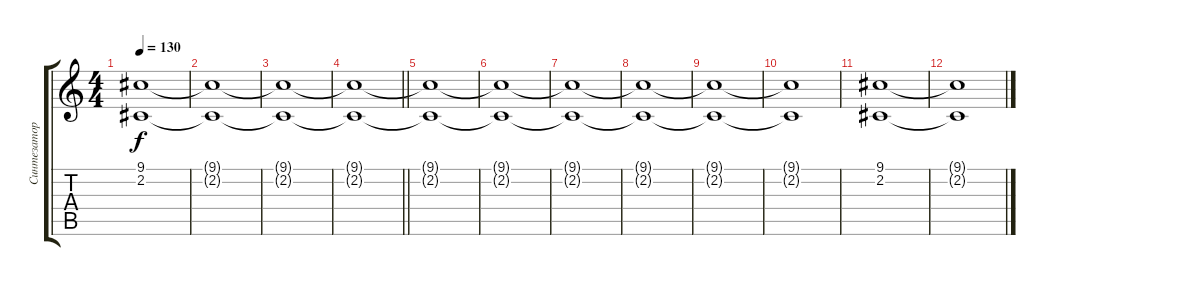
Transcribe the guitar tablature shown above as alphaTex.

\track ("Синтезатор" "Синтезатор") {instrument stringensemble1}
\staff {score tabs}
\tuning (E4 B3 G3 D3 A2 E2) {hide}
\ts (4 4)
\tempo 130
\clef g2
\ks c
(9.1 2.2).1{dy f} |
(9.1{t} 2.2{t}).1 |
(9.1{t} 2.2{t}).1 |
\barLineRight lightlight
(9.1{t} 2.2{t}).1 |
(9.1{t} 2.2{t}).1 |
(9.1{t} 2.2{t}).1 |
(9.1{t} 2.2{t}).1 |
(9.1{t} 2.2{t}).1 |
(9.1{t} 2.2{t}).1 |
(9.1{t} 2.2{t}).1 |
(9.1 2.2).1 |
(9.1{t} 2.2{t}).1
